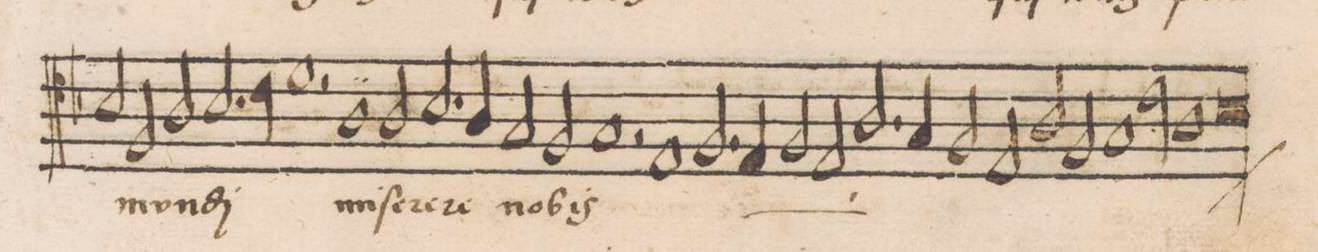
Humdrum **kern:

**kern	**text
*I"[TENOR II]	*
*clefC4	*
*k[b-]	*
*met(C|)	*
*M2/1	*
2B-/	.
2F/	mun-
2A/	.
=54-	=54-
2.B-/	-di
4c\	.
1d\	.
=55-	=55-
2r	.
1A\	mi-
2A/	-ſe-
=56-	=56-
2.B-/	-re
4A/	re
2G/	.
2F/	no-
=57-	=57-
1G/	-bis
2r	.
*	*ij
1E/	mi-
=58-	=58-
2.F/	.
4E/	.
2F/	.
=59-	=59-
2E/	-ſe-
2.A/	-re-
4G/	.
2F/	.
=60-	=60-
2E/	-re
2A/	no-
2F/	.
1G/	.
=61-	=61-
*2\right	*
2c\	.
1A\	.
=62-	=62-
0B-\l	-bis
==	==
*-	*-
